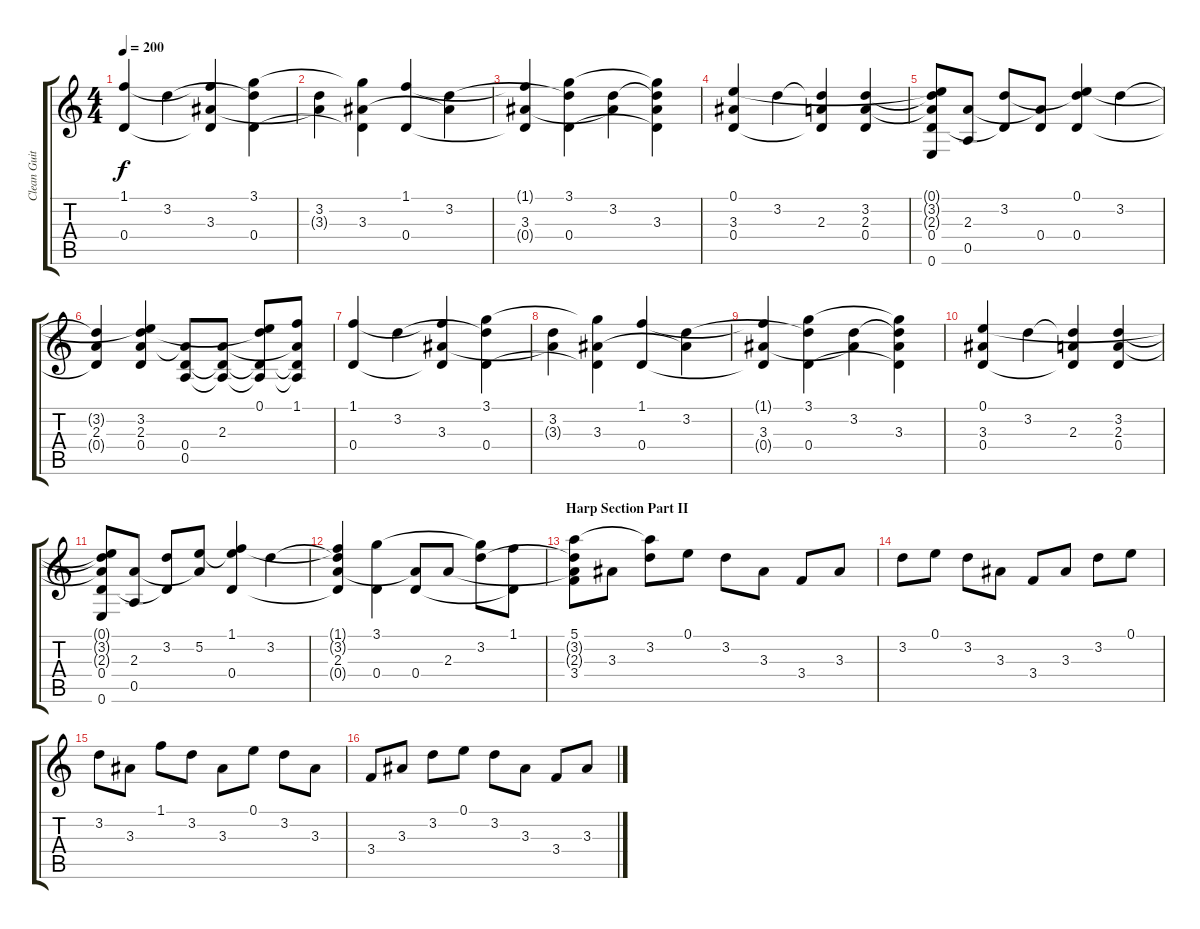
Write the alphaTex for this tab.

\track ("Clean Guitars" "Clean Guit") {instrument electricguitarclean}
\staff {score tabs}
\tuning (E4 B3 G3 D3 A2 E2) {hide}
\ts (4 4)
\tempo 200
\clef g2
\ks c
(1.1 0.4).4{dy f} 3.2.4 (1.1{t} 3.3 0.4{t}).4 (3.1 3.2{t} 0.4).4 |
(3.2 3.3{t}).4 (3.1{t} 3.3 0.4{t}).4 (1.1 0.4).4 (3.2 3.3{t}).4 |
(1.1{t} 3.3 0.4{t}).4 (3.1 3.2{t} 0.4).4 (3.2 3.3{t}).4 (3.1{t} 3.2{t} 3.3 0.4{t}).4 |
(0.1 3.3 0.4).4 3.2.4 (3.2{t} 2.3 0.4{t}).4 (3.2 2.3 0.4).4 |
(0.1{t} 3.2{t} 2.3{t} 0.4 0.6).8 (2.3 0.5).8 (3.2 0.4{t}).8 (2.3{t} 0.4).8 (0.1 3.2{t} 0.4).4 3.2.4 |
(3.2{t} 2.3 0.4{t}).4 (0.1{t} 3.2 2.3 0.4).4 (2.3{t} 0.4 0.5).8 (2.3 0.4{t} 0.5{t}).8 (0.1 3.2{t} 0.4{t} 0.5{t}).8 (1.1 2.3{t} 0.4{t} 0.5{t}).8 |
(1.1 0.4).4 3.2.4 (1.1{t} 3.3 0.4{t}).4 (3.1 3.2{t} 0.4).4 |
(3.2 3.3{t}).4 (3.1{t} 3.3 0.4{t}).4 (1.1 0.4).4 (3.2 3.3{t}).4 |
(1.1{t} 3.3 0.4{t}).4 (3.1 3.2{t} 0.4).4 (3.2 3.3{t}).4 (3.1{t} 3.2{t} 3.3 0.4{t}).4 |
(0.1 3.3 0.4).4 3.2.4 (3.2{t} 2.3 0.4{t}).4 (3.2 2.3 0.4).4 |
(0.1{t} 3.2{t} 2.3{t} 0.4 0.6).8 (2.3 0.5).8 (3.2 0.4{t}).8 (5.2 2.3{t}).8 (1.1 5.2{t} 0.4).4 3.2.4 |
(1.1{t} 3.2{t} 2.3 0.4{t}).4 (3.1 0.4).4 (2.3{t} 0.4).8 2.3.8 (3.1{t} 3.2).8 (1.1 0.4{t}).8 |
\section ("" "Harp Section Part II")
(5.1 3.2{t} 2.3{t} 3.4).8 3.3.8 (5.1{t} 3.2).8 0.1.8 3.2.8 3.3.8 3.4.8 3.3.8 |
3.2.8 0.1.8 3.2.8 3.3.8 3.4.8 3.3.8 3.2.8 0.1.8 |
3.2.8 3.3.8 1.1.8 3.2.8 3.3.8 0.1.8 3.2.8 3.3.8 |
3.4.8 3.3.8 3.2.8 0.1.8 3.2.8 3.3.8 3.4.8 3.3.8
